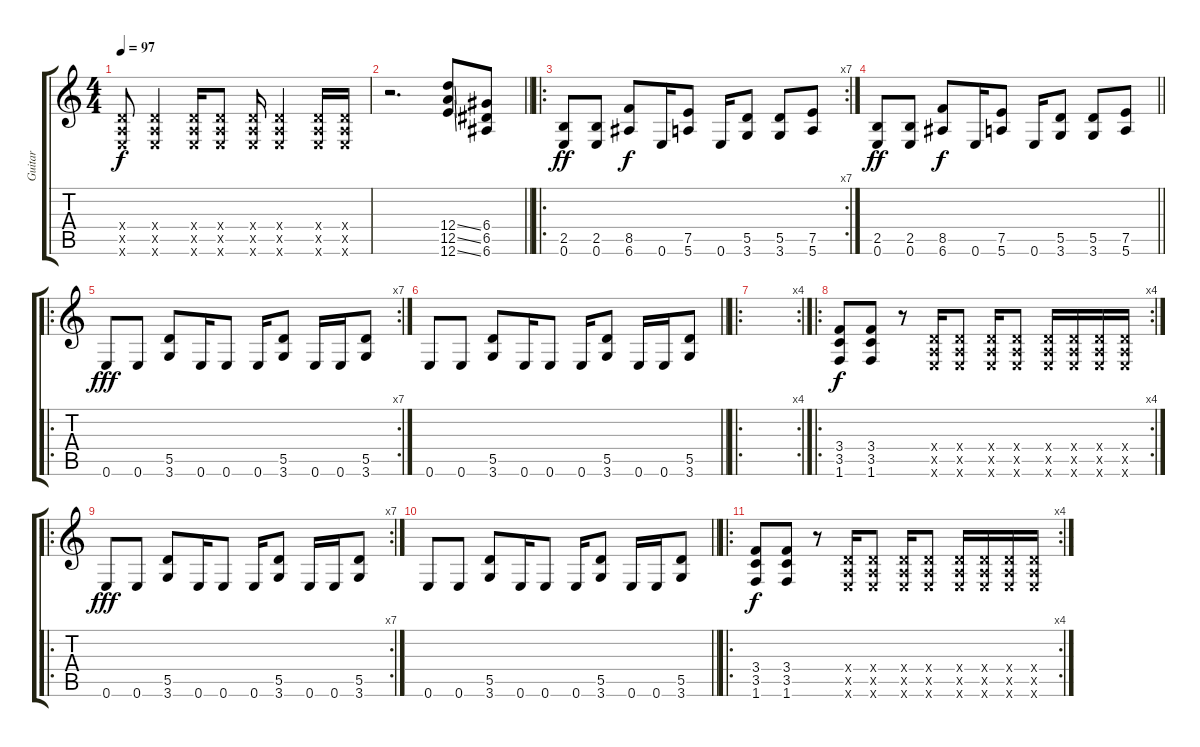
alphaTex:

\track ("Guitar" "Guitar") {instrument distortionguitar}
\staff {score tabs}
\tuning (E4 B3 G3 D3 A2 E2) {hide}
\ts (4 4)
\tempo 97
\clef g2
\ks c
(0.4{x} 0.5{x} 0.6{x}).8{dy f} (0.4{x} 0.5{x} 0.6{x}).4 (0.4{x} 0.5{x} 0.6{x}).16 (0.4{x} 0.5{x} 0.6{x}).8 (0.4{x} 0.5{x} 0.6{x}).16 (0.4{x} 0.5{x} 0.6{x}).4 (0.4{x} 0.5{x} 0.6{x}).16 (0.4{x} 0.5{x} 0.6{x}).16 |
\barLineRight lightlight
r.2{d} (12.4{ss} 12.5{ss} 12.6{ss}).8 (6.4 6.5 6.6).8 |
\ro
\rc 7
(2.5 0.6).8{dy ff} (2.5 0.6).8 (8.5 6.6).8{dy f} 0.6.16 (7.5 5.6).8 0.6.16 (5.5 3.6).8 (5.5 3.6).8 (7.5 5.6).8 |
\barLineRight lightlight
(2.5 0.6).8{dy ff} (2.5 0.6).8 (8.5 6.6).8{dy f} 0.6.16 (7.5 5.6).8 0.6.16 (5.5 3.6).8 (5.5 3.6).8 (7.5 5.6).8 |
\ro
\rc 7
0.6.8{dy fff} 0.6.8 (5.5 3.6).8 0.6.16 0.6.8 0.6.16 (5.5 3.6).8 0.6.16 0.6.16 (5.5 3.6).8 |
\barLineRight lightlight
0.6.8 0.6.8 (5.5 3.6).8 0.6.16 0.6.8 0.6.16 (5.5 3.6).8 0.6.16 0.6.16 (5.5 3.6).8 |
\ro
\rc 4
|
\ro
\rc 4
(3.4 3.5 1.6).8{dy f} (3.4 3.5 1.6).8 r.8 (0.4{x} 0.5{x} 0.6{x}).16 (0.4{x} 0.5{x} 0.6{x}).8 (0.4{x} 0.5{x} 0.6{x}).16 (0.4{x} 0.5{x} 0.6{x}).8 (0.4{x} 0.5{x} 0.6{x}).16 (0.4{x} 0.5{x} 0.6{x}).16 (0.4{x} 0.5{x} 0.6{x}).16 (0.4{x} 0.5{x} 0.6{x}).16 |
\ro
\rc 7
0.6.8{dy fff} 0.6.8 (5.5 3.6).8 0.6.16 0.6.8 0.6.16 (5.5 3.6).8 0.6.16 0.6.16 (5.5 3.6).8 |
\barLineRight lightlight
0.6.8 0.6.8 (5.5 3.6).8 0.6.16 0.6.8 0.6.16 (5.5 3.6).8 0.6.16 0.6.16 (5.5 3.6).8 |
\ro
\rc 4
(3.4 3.5 1.6).8{dy f} (3.4 3.5 1.6).8 r.8 (0.4{x} 0.5{x} 0.6{x}).16 (0.4{x} 0.5{x} 0.6{x}).8 (0.4{x} 0.5{x} 0.6{x}).16 (0.4{x} 0.5{x} 0.6{x}).8 (0.4{x} 0.5{x} 0.6{x}).16 (0.4{x} 0.5{x} 0.6{x}).16 (0.4{x} 0.5{x} 0.6{x}).16 (0.4{x} 0.5{x} 0.6{x}).16
